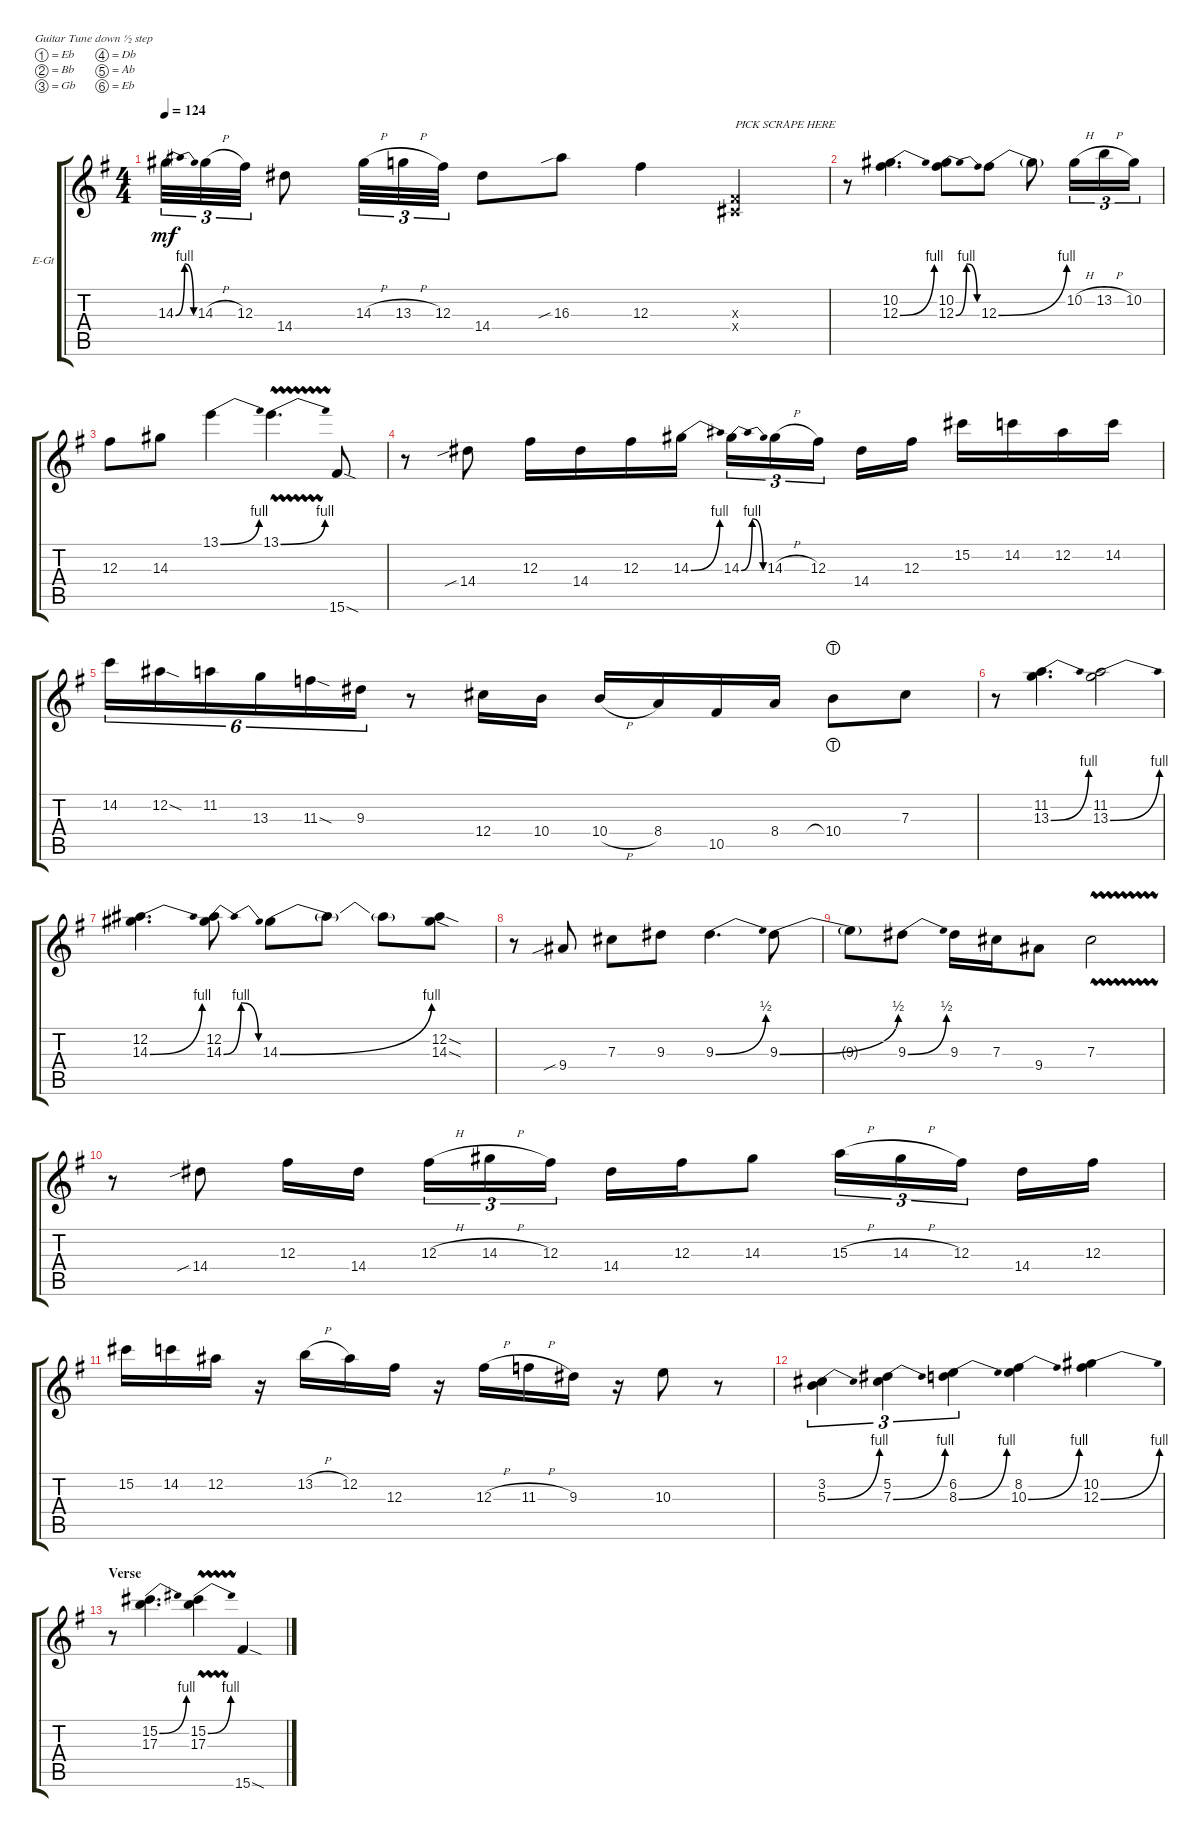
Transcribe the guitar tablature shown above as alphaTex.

\defaultSystemsLayout 4
\bracketExtendMode groupsimilarinstruments
\firstSystemTrackNameOrientation horizontal
\otherSystemsTrackNameOrientation horizontal
\track ("SOLO" "E-Gt") {instrument distortionguitar}
\staff {score tabs}
\tuning (Eb4 Bb3 Gb3 Db3 Ab2 Eb2)
\ts (4 4)
\tempo 124
\clef g2
\scale
0.48362
\ks g
14.3{be (bendrelease 0 0 10.2 4 20.4 4 30 0)}.32{tu (3 2) dy mf} 14.3{h}.32{tu (3 2)} 12.3.32{tu (3 2)} 14.4.8 14.3{h}.32{tu (3 2)} 13.3{h}.32{tu (3 2)} 12.3.32{tu (3 2)} 14.4.8 16.3{sib}.8 12.3.4 (0.3{x} 0.4{x}).4{txt "PICK SCRAPE HERE"} |
r.8 (12.3{be (bend 0 0 15 4)} 10.2).4{d} (10.2 12.3{be (bendrelease 0 0 10.2 4 20.4 4 30 0)}).8 12.3{be (bend 0 0 15 4)}.8 12.3{t}.8 10.2{h}.16{tu (3 2)} 13.2{h}.16{tu (3 2)} 10.2.16{tu (3 2)} |
12.3.8 14.3.8 13.1{be (bend 0 0 15 4)}.4 13.1{be (bend 0 0 15 4) vw}.4{d} 15.6{sod}.8 |
r.8 14.4{sib}.8 12.3.16 14.4.16 12.3.16 14.3{be (bend 0 0 15 4)}.16 14.3{be (bendrelease 0 0 10.2 4 20.4 4 30 0)}.16{tu (3 2)} 14.3{h}.16{tu (3 2)} 12.3.16{tu (3 2)} 14.4.16 12.3.16 15.2.16 14.2.16 12.2.16 14.2.16 |
\scale
0.45118 14.2.16{tu (6 4)} 12.2{sod}.16{tu (6 4)} 11.2.16{tu (6 4)} 13.3.16{tu (6 4)} 11.3{sod}.16{tu (6 4)} 9.3.16{tu (6 4)} r.8 12.4.16 10.4.16 10.4{h}.16 8.4.16 10.5.16 8.4.16 10.4{lht}.8 7.3.8 |
\scale
0.205984 r.8 (11.2 13.3{be (bend 0 0 15 4)}).4{d} (13.3{be (bend 0 0 15 4)} 11.2).2 |
\scale
0.341605 (14.3{be (bend 0 0 15 4)} 12.2).4{d} (12.2 14.3{be (bendrelease 0 0 10.2 4 20.4 4 30 0)}).8 14.3{be (bend 0 0 15 4)}.8 14.3{t}.8 14.3{t}.8 (14.3{sod} 12.2{sod}).8 |
r.8 9.4{sib}.8 7.3.8 9.3.8 9.3{be (bend 0 0 17.4 2)}.4{d} 9.3{be (bend 0 0 17.4 2)}.8 |
9.3{t}.8 9.3{be (bend 0 0 19.8 2)}.8 9.3.16 7.3.16 9.4.8 7.3{vw}.2 |
r.8 14.4{sib}.8 12.3.16 14.4.16 12.3{h}.16{tu (3 2)} 14.3{h}.16{tu (3 2)} 12.3.16{tu (3 2)} 14.4.16 12.3.16 14.3.8 15.3{h}.16{tu (3 2)} 14.3{h}.16{tu (3 2)} 12.3.16{tu (3 2)} 14.4.16 12.3.16 |
15.2.16 14.2.16 12.2.16 r.16 13.2{h}.16 12.2.16 12.3.16 r.16 12.3{h}.16 11.3{h}.16 9.3.16 r.16 10.3.8 r.8 |
(3.2 5.3{be (bend 0 0 15 4)}).4{tu (3 2)} (5.2 7.3{be (bend 0 0 15 4)}).4{tu (3 2)} (6.2 8.3{be (bend 0 0 15 4)}).4{tu (3 2)} (8.2 10.3{be (bend 0 0 15 4)}).4 (10.2 12.3{be (bend 0 0 15 4)}).4 |
\section ("" "Verse")
r.8 (15.2{be (bend 0 0 15 4)} 17.3).4{d} (15.2{be (bend 0 0 15 4)} 17.3{vw}).4 15.6{sod}.4
